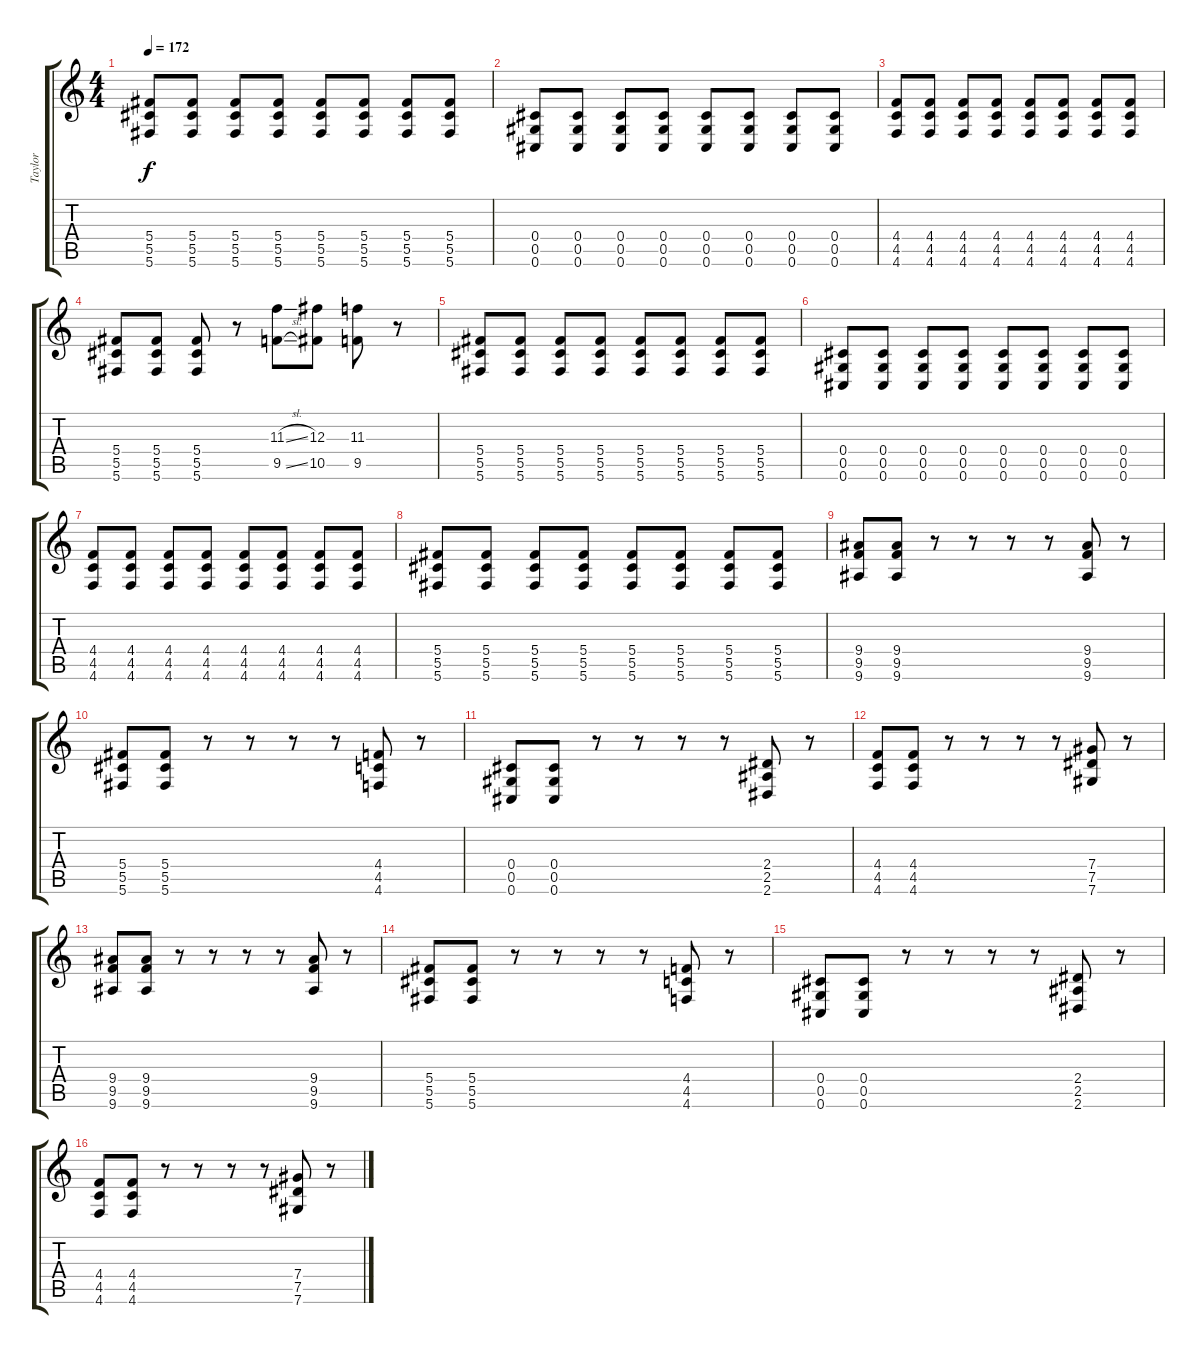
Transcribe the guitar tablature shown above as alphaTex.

\track ("Taylor" "Taylor") {instrument distortionguitar}
\staff {score tabs}
\tuning (Eb4 Bb3 Gb3 Db3 Ab2 Db2) {hide}
\ts (4 4)
\tempo 172
\clef g2
\ks c
(5.4 5.5 5.6).8{dy f} (5.4 5.5 5.6).8 (5.4 5.5 5.6).8 (5.4 5.5 5.6).8 (5.4 5.5 5.6).8 (5.4 5.5 5.6).8 (5.4 5.5 5.6).8 (5.4 5.5 5.6).8 |
(0.4 0.5 0.6).8 (0.4 0.5 0.6).8 (0.4 0.5 0.6).8 (0.4 0.5 0.6).8 (0.4 0.5 0.6).8 (0.4 0.5 0.6).8 (0.4 0.5 0.6).8 (0.4 0.5 0.6).8 |
(4.4 4.5 4.6).8 (4.4 4.5 4.6).8 (4.4 4.5 4.6).8 (4.4 4.5 4.6).8 (4.4 4.5 4.6).8 (4.4 4.5 4.6).8 (4.4 4.5 4.6).8 (4.4 4.5 4.6).8 |
(5.4 5.5 5.6).8 (5.4 5.5 5.6).8 (5.4 5.5 5.6).8 r.8 (11.3{sl} 9.5{sl}).8 (12.3 10.5).8 (11.3 9.5).8 r.8 |
(5.4 5.5 5.6).8 (5.4 5.5 5.6).8 (5.4 5.5 5.6).8 (5.4 5.5 5.6).8 (5.4 5.5 5.6).8 (5.4 5.5 5.6).8 (5.4 5.5 5.6).8 (5.4 5.5 5.6).8 |
(0.4 0.5 0.6).8 (0.4 0.5 0.6).8 (0.4 0.5 0.6).8 (0.4 0.5 0.6).8 (0.4 0.5 0.6).8 (0.4 0.5 0.6).8 (0.4 0.5 0.6).8 (0.4 0.5 0.6).8 |
(4.4 4.5 4.6).8 (4.4 4.5 4.6).8 (4.4 4.5 4.6).8 (4.4 4.5 4.6).8 (4.4 4.5 4.6).8 (4.4 4.5 4.6).8 (4.4 4.5 4.6).8 (4.4 4.5 4.6).8 |
(5.4 5.5 5.6).8 (5.4 5.5 5.6).8 (5.4 5.5 5.6).8 (5.4 5.5 5.6).8 (5.4 5.5 5.6).8 (5.4 5.5 5.6).8 (5.4 5.5 5.6).8 (5.4 5.5 5.6).8 |
(9.4 9.5 9.6).8 (9.4 9.5 9.6).8 r.8 r.8 r.8 r.8 (9.4 9.5 9.6).8 r.8 |
(5.4 5.5 5.6).8 (5.4 5.5 5.6).8 r.8 r.8 r.8 r.8 (4.4 4.5 4.6).8 r.8 |
(0.4 0.5 0.6).8 (0.4 0.5 0.6).8 r.8 r.8 r.8 r.8 (2.4 2.5 2.6).8 r.8 |
(4.4 4.5 4.6).8 (4.4 4.5 4.6).8 r.8 r.8 r.8 r.8 (7.4 7.5 7.6).8 r.8 |
(9.4 9.5 9.6).8 (9.4 9.5 9.6).8 r.8 r.8 r.8 r.8 (9.4 9.5 9.6).8 r.8 |
(5.4 5.5 5.6).8 (5.4 5.5 5.6).8 r.8 r.8 r.8 r.8 (4.4 4.5 4.6).8 r.8 |
(0.4 0.5 0.6).8 (0.4 0.5 0.6).8 r.8 r.8 r.8 r.8 (2.4 2.5 2.6).8 r.8 |
(4.4 4.5 4.6).8 (4.4 4.5 4.6).8 r.8 r.8 r.8 r.8 (7.4 7.5 7.6).8 r.8
